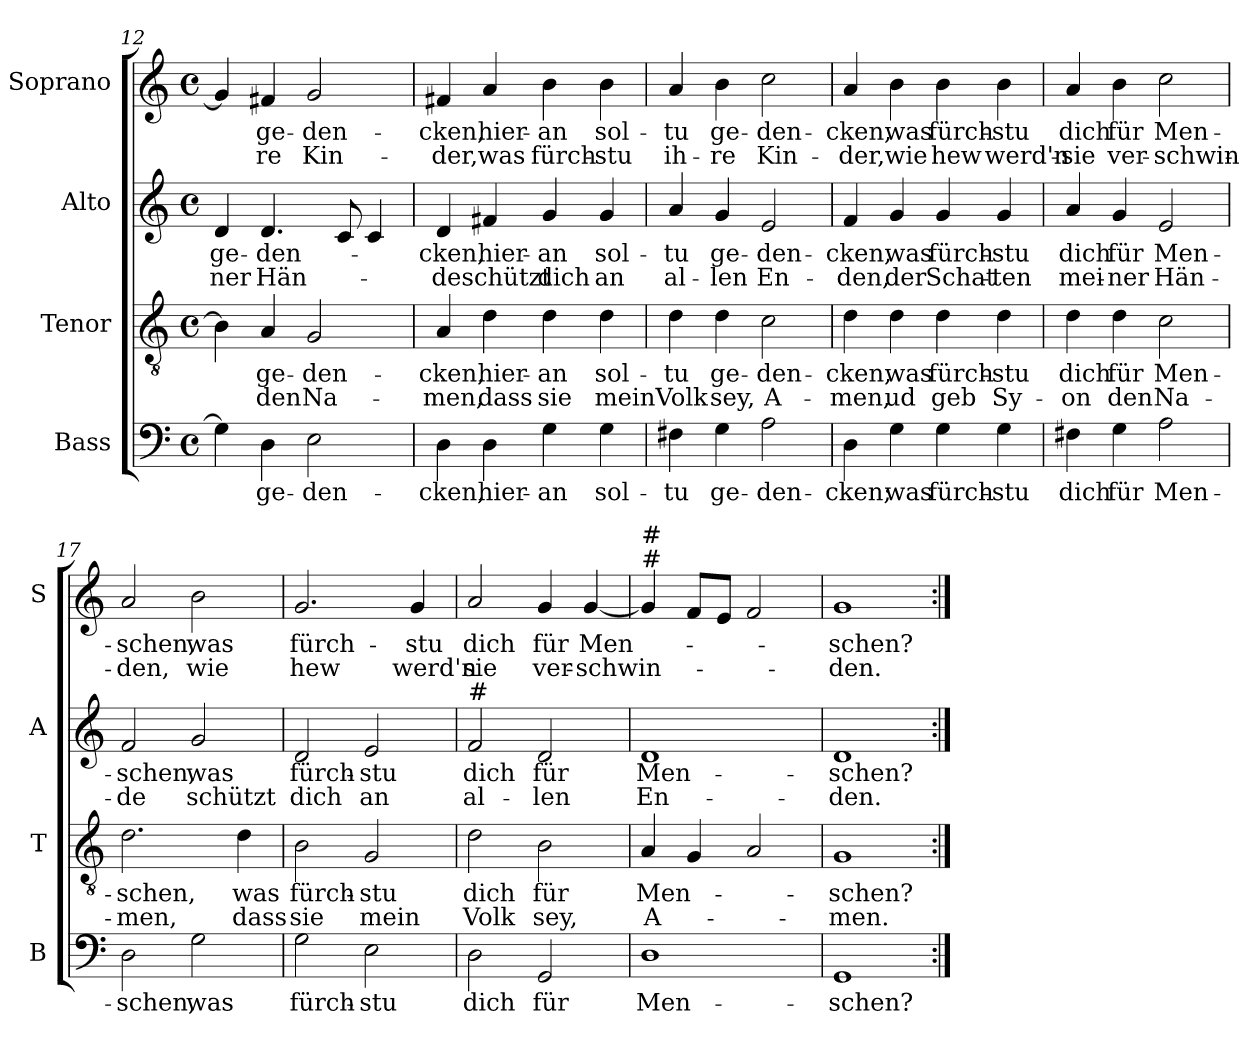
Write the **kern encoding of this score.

**kern	**text	**kern	**text	**text	**kern	**text	**text	**kern	**text	**text
*part4	*part4	*part3	*part3	*part3	*part2	*part2	*part2	*part1	*part1	*part1
*staff4	*staff4	*staff3	*staff3	*staff3	*staff2	*staff2	*staff2	*staff1	*staff1	*staff1
*I"Bass	*	*I"Tenor	*	*	*I"Alto	*	*	*I"Soprano	*	*
*I'B	*	*I'T	*	*	*I'A	*	*	*I'S	*	*
*clefF4	*	*clefGv2	*	*	*clefG2	*	*	*clefG2	*	*
*k[]	*	*k[]	*	*	*k[]	*	*	*k[]	*	*
*C:	*	*C:	*	*	*C:	*	*	*C:	*	*
*M4/4	*	*M4/4	*	*	*M4/4	*	*	*M4/4	*	*
*met(c)	*	*met(c)	*	*	*met(c)	*	*	*met(c)	*	*
=12	=12	=12	=12	=12	=12	=12	=12	=12	=12	=12
!	!	!	!	!	!	!LO:LY:b	!LO:LY:b	!	!	!
4G\]	.	4B\]	.	.	4d/	ge-	-ner	4g/]	.	.
!	!LO:LY:b	!	!LO:LY:b	!LO:LY:b	!	!LO:LY:b	!LO:LY:b	!	!LO:LY:b	!LO:LY:b
4D\	ge-	4A/	ge-	den	4.d/	-den-	Hän-	4f#X/	ge-	-re
!	!LO:LY:b	!	!LO:LY:b	!LO:LY:b	!	!	!	!	!LO:LY:b	!LO:LY:b
2E\	-den-	2G/	-den-	Na-	.	.	.	2g/	-den-	Kin-
.	.	.	.	.	8c/	.	.	.	.	.
.	.	.	.	.	4c/	.	.	.	.	.
=13	=13	=13	=13	=13	=13	=13	=13	=13	=13	=13
!	!LO:LY:b	!	!LO:LY:b	!LO:LY:b	!	!LO:LY:b	!LO:LY:b	!	!LO:LY:b	!LO:LY:b
4D\	-cken,	4A/	-cken,	-men,	4d/	-cken,	-de	4f#X/	-cken,	-der,
!	!LO:LY:b	!	!LO:LY:b	!LO:LY:b	!	!LO:LY:b	!LO:LY:b	!	!LO:LY:b	!LO:LY:b
4D\	hier-	4d\	hier-	dass	4f#X/	hier-	schützt	4a/	hier-	was
!	!LO:LY:b	!	!LO:LY:b	!LO:LY:b	!	!LO:LY:b	!LO:LY:b	!	!LO:LY:b	!LO:LY:b
4G\	-an	4d\	-an	sie	4g/	-an	dich	4b\	-an	fürch-
!	!LO:LY:b	!	!LO:LY:b	!LO:LY:b	!	!LO:LY:b	!LO:LY:b	!	!LO:LY:b	!LO:LY:b
4G\	sol-	4d\	sol-	mein	4g/	sol-	an	4b\	sol-	-stu
=14	=14	=14	=14	=14	=14	=14	=14	=14	=14	=14
!	!LO:LY:b	!	!LO:LY:b	!LO:LY:b	!	!LO:LY:b	!LO:LY:b	!	!LO:LY:b	!LO:LY:b
4F#X\	-tu	4d\	-tu	Volk	4a/	-tu	al-	4a/	-tu	ih-
!	!LO:LY:b	!	!LO:LY:b	!LO:LY:b	!	!LO:LY:b	!LO:LY:b	!	!LO:LY:b	!LO:LY:b
4G\	ge-	4d\	ge-	sey,	4g/	ge-	-len	4b\	ge-	-re
!	!LO:LY:b	!	!LO:LY:b	!LO:LY:b	!	!LO:LY:b	!LO:LY:b	!	!LO:LY:b	!LO:LY:b
2A\	-den-	2c\	-den-	A-	2e/	-den-	En-	2cc\	-den-	Kin-
=15	=15	=15	=15	=15	=15	=15	=15	=15	=15	=15
!	!LO:LY:b	!	!LO:LY:b	!LO:LY:b	!	!LO:LY:b	!LO:LY:b	!	!LO:LY:b	!LO:LY:b
4D\	-cken;	4d\	-cken,	-men,	4f/	-cken,	-den,	4a/	-cken,	-der,
!	!LO:LY:b	!	!LO:LY:b	!LO:LY:b	!	!LO:LY:b	!LO:LY:b	!	!LO:LY:b	!LO:LY:b
4G\	was	4d\	was	ud	4g/	was	der	4b\	was	wie
!	!LO:LY:b	!	!LO:LY:b	!LO:LY:b	!	!LO:LY:b	!LO:LY:b	!	!LO:LY:b	!LO:LY:b
4G\	fürch-	4d\	fürch-	geb	4g/	fürch-	Schat-	4b\	fürch-	hew
!	!LO:LY:b	!	!LO:LY:b	!LO:LY:b	!	!LO:LY:b	!LO:LY:b	!	!LO:LY:b	!LO:LY:b
4G\	-stu	4d\	-stu	Sy-	4g/	-stu	-ten	4b\	-stu	werd'n-
!!LO:LB:g=z
=16	=16	=16	=16	=16	=16	=16	=16	=16	=16	=16
!	!LO:LY:b	!	!LO:LY:b	!LO:LY:b	!	!LO:LY:b	!LO:LY:b	!	!LO:LY:b	!LO:LY:b
4F#X\	dich	4d\	dich	-on	4a/	dich	mei-	4a/	dich	-sie
!	!LO:LY:b	!	!LO:LY:b	!LO:LY:b	!	!LO:LY:b	!LO:LY:b	!	!LO:LY:b	!LO:LY:b
4G\	für	4d\	für	den	4g/	für	-ner	4b\	für	ver-
!	!LO:LY:b	!	!LO:LY:b	!LO:LY:b	!	!LO:LY:b	!LO:LY:b	!	!LO:LY:b	!LO:LY:b
2A\	Men-	2c\	Men-	Na-	2e/	Men-	Hän-	2cc\	Men-	-schwin-
=17	=17	=17	=17	=17	=17	=17	=17	=17	=17	=17
!	!LO:LY:b	!	!LO:LY:b	!LO:LY:b	!	!LO:LY:b	!LO:LY:b	!	!LO:LY:b	!LO:LY:b
2D\	-schen,	2.d\	-schen,	-men,	2f/	-schen,	-de	2a/	-schen,	-den,
!	!LO:LY:b	!	!	!	!	!LO:LY:b	!LO:LY:b	!	!LO:LY:b	!LO:LY:b
2G\	was	.	.	.	2g/	was	schützt	2b\	was	wie
!	!	!	!LO:LY:b	!LO:LY:b	!	!	!	!	!	!
.	.	4d\	was	dass	.	.	.	.	.	.
=18	=18	=18	=18	=18	=18	=18	=18	=18	=18	=18
!	!LO:LY:b	!	!LO:LY:b	!LO:LY:b	!	!LO:LY:b	!LO:LY:b	!	!LO:LY:b	!LO:LY:b
2G\	fürch-	2B\	fürch-	sie	2d/	fürch-	dich	2.g/	fürch-	hew
!	!LO:LY:b	!	!LO:LY:b	!LO:LY:b	!	!LO:LY:b	!LO:LY:b	!	!	!
2E\	-stu	2G/	-stu	mein	2e/	-stu	an	.	.	.
!	!	!	!	!	!	!	!	!	!LO:LY:b	!LO:LY:b
.	.	.	.	.	.	.	.	4g/	-stu	werd'n
=19	=19	=19	=19	=19	=19	=19	=19	=19	=19	=19
!	!	!	!	!	!LO:TX:a:t=#	!	!	!	!	!
!	!LO:LY:b	!	!LO:LY:b	!LO:LY:b	!	!LO:LY:b	!LO:LY:b	!	!LO:LY:b	!LO:LY:b
2D\	dich	2d\	dich	Volk	2f/	dich	al-	2a/	dich	sie
!	!LO:LY:b	!	!LO:LY:b	!LO:LY:b	!	!LO:LY:b	!LO:LY:b	!	!LO:LY:b	!LO:LY:b
2GG/	für	2B\	für	sey,	2d/	für	-len	4g/	für	ver-
!	!	!	!	!	!	!	!	!	!LO:LY:b	!LO:LY:b
.	.	.	.	.	.	.	.	[4g/	Men-	-schwin-
=20	=20	=20	=20	=20	=20	=20	=20	=20	=20	=20
!	!	!	!	!	!	!	!	!LO:TX:a:t=#	!	!
!	!	!	!	!	!	!	!	!LO:TX:a:t=#	!	!
!	!LO:LY:b	!	!LO:LY:b	!LO:LY:b	!	!LO:LY:b	!LO:LY:b	!	!	!
1D	Men-	4A/	Men-	A-	1d	Men-	En-	4g/]	.	.
.	.	4G/	.	.	.	.	.	8f/L	.	.
.	.	.	.	.	.	.	.	8e/J	.	.
.	.	2A/	.	.	.	.	.	2f/	.	.
=21	=21	=21	=21	=21	=21	=21	=21	=21	=21	=21
!	!LO:LY:b	!	!LO:LY:b	!LO:LY:b	!	!LO:LY:b	!LO:LY:b	!	!LO:LY:b	!LO:LY:b
1GG	-schen?	1G	-schen?	-men.	1d	-schen?	-den.	1g	-schen?	-den.
=:|!	=:|!	=:|!	=:|!	=:|!	=:|!	=:|!	=:|!	=:|!	=:|!	=:|!
*-	*-	*-	*-	*-	*-	*-	*-	*-	*-	*-
